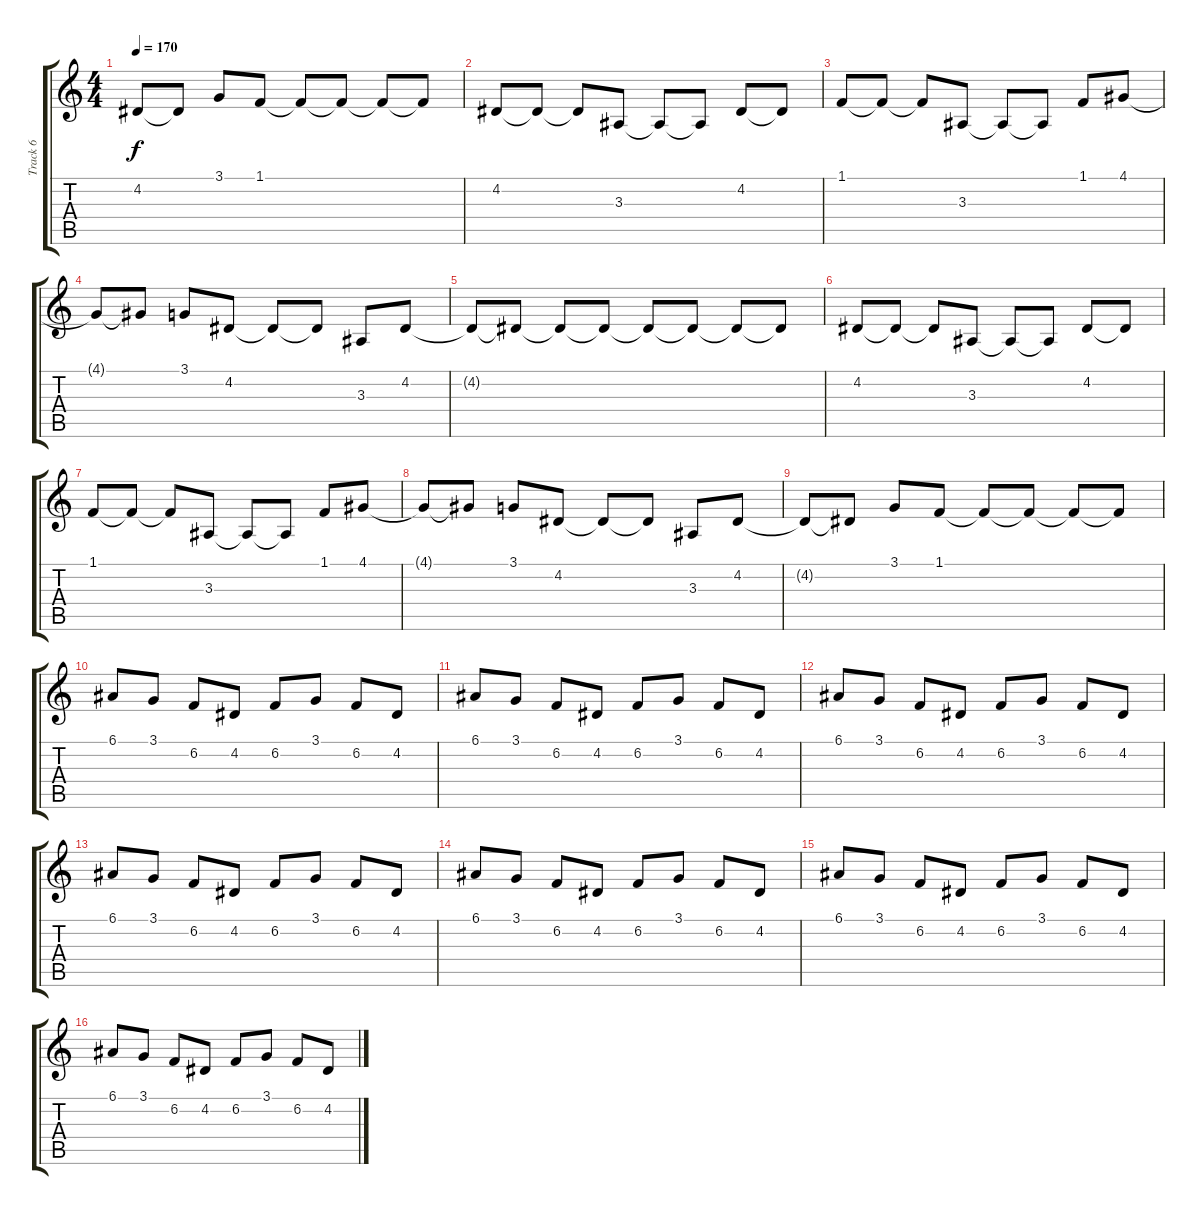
\track ("Track 6" "Track 6") {instrument lead1square}
\staff {score tabs}
\tuning (E4 B3 G3 D3 A2 E2) {hide}
\ts (4 4)
\tempo 170
\clef g2
\ks c
4.2{t}.8{dy f} 4.2{t}.8 3.1.8 1.1.8 1.1{t}.8 1.1{t}.8 1.1{t}.8 1.1{t}.8 |
4.2.8 4.2{t}.8 4.2{t}.8 3.3.8 3.3{t}.8 3.3{t}.8 4.2.8 4.2{t}.8 |
1.1.8 1.1{t}.8 1.1{t}.8 3.3.8 3.3{t}.8 3.3{t}.8 1.1.8 4.1.8 |
4.1{t}.8 4.1{t}.8 3.1.8 4.2.8 4.2{t}.8 4.2{t}.8 3.3.8 4.2.8 |
4.2{t}.8 4.2{t}.8 4.2{t}.8 4.2{t}.8 4.2{t}.8 4.2{t}.8 4.2{t}.8 4.2{t}.8 |
4.2.8 4.2{t}.8 4.2{t}.8 3.3.8 3.3{t}.8 3.3{t}.8 4.2.8 4.2{t}.8 |
1.1.8 1.1{t}.8 1.1{t}.8 3.3.8 3.3{t}.8 3.3{t}.8 1.1.8 4.1.8 |
4.1{t}.8 4.1{t}.8 3.1.8 4.2.8 4.2{t}.8 4.2{t}.8 3.3.8 4.2.8 |
4.2{t}.8 4.2{t}.8 3.1.8 1.1.8 1.1{t}.8 1.1{t}.8 1.1{t}.8 1.1{t}.8 |
6.1.8 3.1.8 6.2.8 4.2.8 6.2.8 3.1.8 6.2.8 4.2.8 |
6.1.8 3.1.8 6.2.8 4.2.8 6.2.8 3.1.8 6.2.8 4.2.8 |
6.1.8 3.1.8 6.2.8 4.2.8 6.2.8 3.1.8 6.2.8 4.2.8 |
6.1.8 3.1.8 6.2.8 4.2.8 6.2.8 3.1.8 6.2.8 4.2.8 |
6.1.8 3.1.8 6.2.8 4.2.8 6.2.8 3.1.8 6.2.8 4.2.8 |
6.1.8 3.1.8 6.2.8 4.2.8 6.2.8 3.1.8 6.2.8 4.2.8 |
6.1.8 3.1.8 6.2.8 4.2.8 6.2.8 3.1.8 6.2.8 4.2.8
